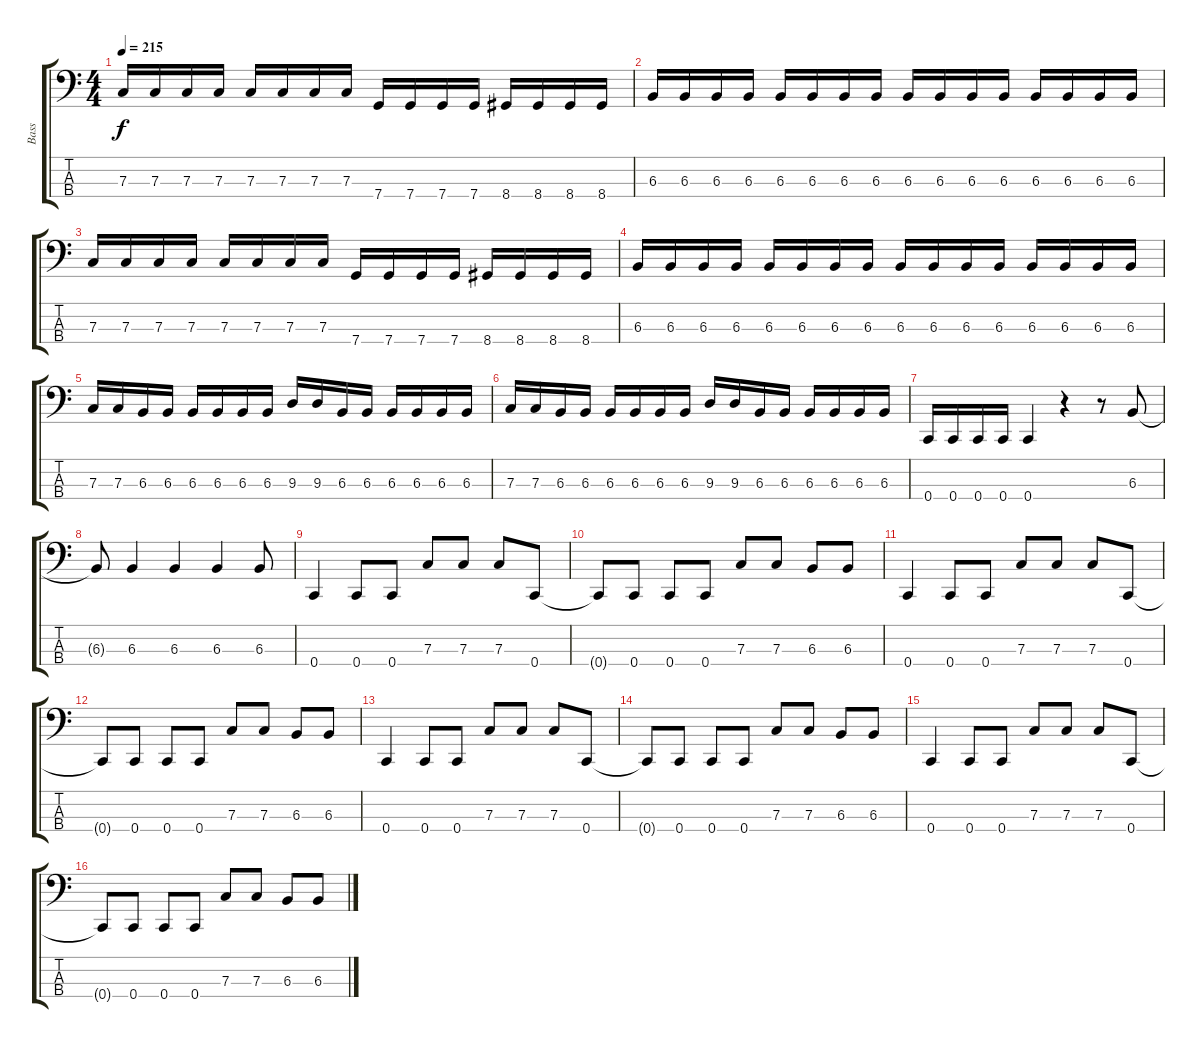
\track ("Bass" "Bass") {instrument electricbassfinger}
\staff {score tabs}
\tuning (Eb2 Bb1 F1 C1) {hide}
\ts (4 4)
\tempo 215
\clef f4
\ks c
7.3.16{dy f} 7.3.16 7.3.16 7.3.16 7.3.16 7.3.16 7.3.16 7.3.16 7.4.16 7.4.16 7.4.16 7.4.16 8.4.16 8.4.16 8.4.16 8.4.16 |
6.3.16 6.3.16 6.3.16 6.3.16 6.3.16 6.3.16 6.3.16 6.3.16 6.3.16 6.3.16 6.3.16 6.3.16 6.3.16 6.3.16 6.3.16 6.3.16 |
7.3.16 7.3.16 7.3.16 7.3.16 7.3.16 7.3.16 7.3.16 7.3.16 7.4.16 7.4.16 7.4.16 7.4.16 8.4.16 8.4.16 8.4.16 8.4.16 |
6.3.16 6.3.16 6.3.16 6.3.16 6.3.16 6.3.16 6.3.16 6.3.16 6.3.16 6.3.16 6.3.16 6.3.16 6.3.16 6.3.16 6.3.16 6.3.16 |
7.3.16 7.3.16 6.3.16 6.3.16 6.3.16 6.3.16 6.3.16 6.3.16 9.3.16 9.3.16 6.3.16 6.3.16 6.3.16 6.3.16 6.3.16 6.3.16 |
7.3.16 7.3.16 6.3.16 6.3.16 6.3.16 6.3.16 6.3.16 6.3.16 9.3.16 9.3.16 6.3.16 6.3.16 6.3.16 6.3.16 6.3.16 6.3.16 |
0.4.16 0.4.16 0.4.16 0.4.16 0.4.4 r.4 r.8 6.3.8 |
6.3{t}.8 6.3.4 6.3.4 6.3.4 6.3.8 |
0.4.4 0.4.8 0.4.8 7.3.8 7.3.8 7.3.8 0.4.8 |
0.4{t}.8 0.4.8 0.4.8 0.4.8 7.3.8 7.3.8 6.3.8 6.3.8 |
0.4.4 0.4.8 0.4.8 7.3.8 7.3.8 7.3.8 0.4.8 |
0.4{t}.8 0.4.8 0.4.8 0.4.8 7.3.8 7.3.8 6.3.8 6.3.8 |
0.4.4 0.4.8 0.4.8 7.3.8 7.3.8 7.3.8 0.4.8 |
0.4{t}.8 0.4.8 0.4.8 0.4.8 7.3.8 7.3.8 6.3.8 6.3.8 |
0.4.4 0.4.8 0.4.8 7.3.8 7.3.8 7.3.8 0.4.8 |
0.4{t}.8 0.4.8 0.4.8 0.4.8 7.3.8 7.3.8 6.3.8 6.3.8
